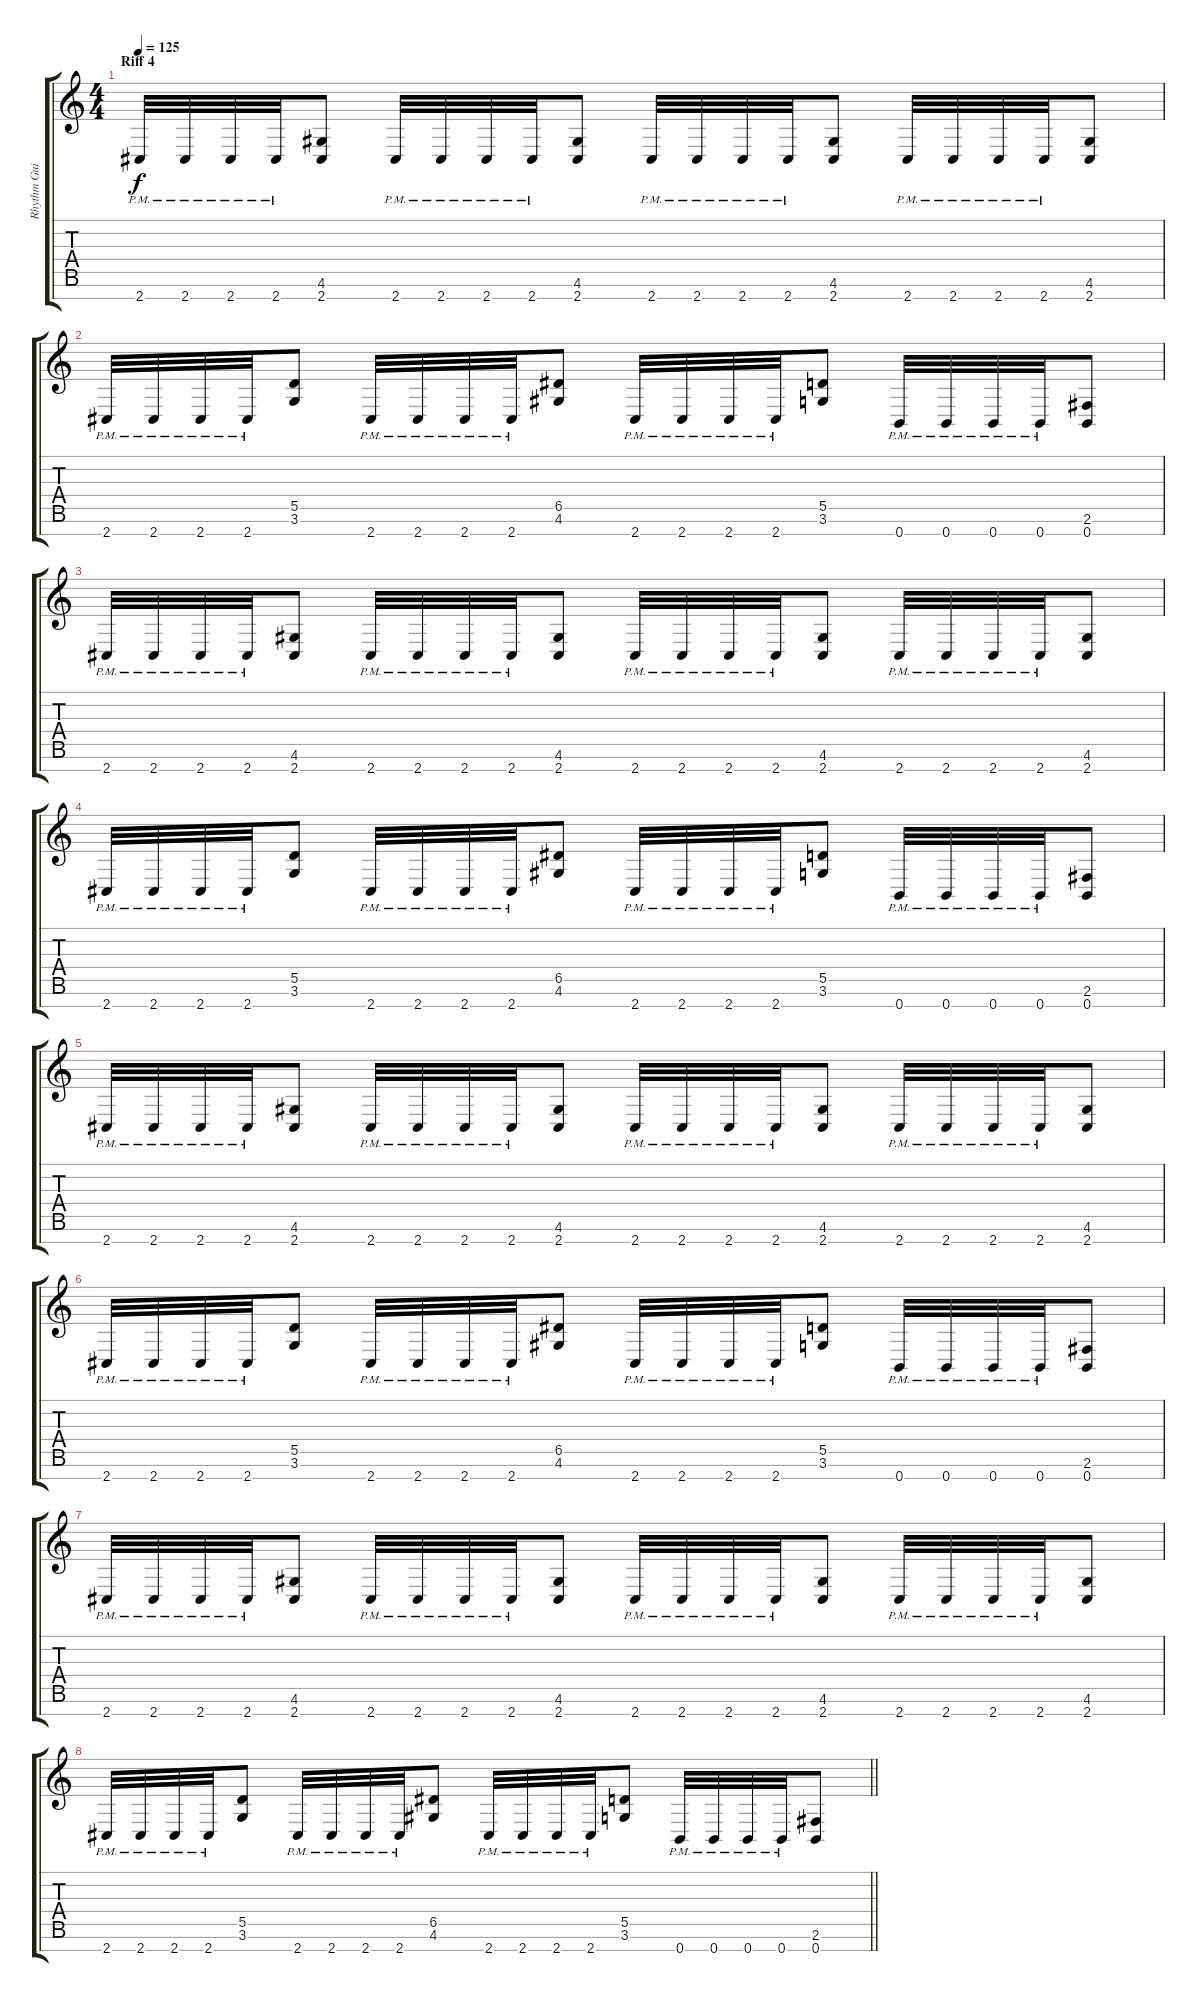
\track ("Rhythm Guitar 2" "Rhythm Gui") {instrument overdrivenguitar}
\staff {score tabs}
\tuning (E4 B3 G3 D3 A2 E2 B1) {hide}
\ts (4 4)
\section ("" "Riff 4")
\tempo 125
\clef g2
\ks c
2.7{pm}.32{dy f} 2.7{pm}.32 2.7{pm}.32 2.7{pm}.32 (4.6 2.7).8 2.7{pm}.32 2.7{pm}.32 2.7{pm}.32 2.7{pm}.32 (4.6 2.7).8 2.7{pm}.32 2.7{pm}.32 2.7{pm}.32 2.7{pm}.32 (4.6 2.7).8 2.7{pm}.32 2.7{pm}.32 2.7{pm}.32 2.7{pm}.32 (4.6 2.7).8 |
2.7{pm}.32 2.7{pm}.32 2.7{pm}.32 2.7{pm}.32 (5.5 3.6).8 2.7{pm}.32 2.7{pm}.32 2.7{pm}.32 2.7{pm}.32 (6.5 4.6).8 2.7{pm}.32 2.7{pm}.32 2.7{pm}.32 2.7{pm}.32 (5.5 3.6).8 0.7{pm}.32 0.7{pm}.32 0.7{pm}.32 0.7{pm}.32 (2.6 0.7).8 |
2.7{pm}.32 2.7{pm}.32 2.7{pm}.32 2.7{pm}.32 (4.6 2.7).8 2.7{pm}.32 2.7{pm}.32 2.7{pm}.32 2.7{pm}.32 (4.6 2.7).8 2.7{pm}.32 2.7{pm}.32 2.7{pm}.32 2.7{pm}.32 (4.6 2.7).8 2.7{pm}.32 2.7{pm}.32 2.7{pm}.32 2.7{pm}.32 (4.6 2.7).8 |
2.7{pm}.32 2.7{pm}.32 2.7{pm}.32 2.7{pm}.32 (5.5 3.6).8 2.7{pm}.32 2.7{pm}.32 2.7{pm}.32 2.7{pm}.32 (6.5 4.6).8 2.7{pm}.32 2.7{pm}.32 2.7{pm}.32 2.7{pm}.32 (5.5 3.6).8 0.7{pm}.32 0.7{pm}.32 0.7{pm}.32 0.7{pm}.32 (2.6 0.7).8 |
2.7{pm}.32 2.7{pm}.32 2.7{pm}.32 2.7{pm}.32 (4.6 2.7).8 2.7{pm}.32 2.7{pm}.32 2.7{pm}.32 2.7{pm}.32 (4.6 2.7).8 2.7{pm}.32 2.7{pm}.32 2.7{pm}.32 2.7{pm}.32 (4.6 2.7).8 2.7{pm}.32 2.7{pm}.32 2.7{pm}.32 2.7{pm}.32 (4.6 2.7).8 |
2.7{pm}.32 2.7{pm}.32 2.7{pm}.32 2.7{pm}.32 (5.5 3.6).8 2.7{pm}.32 2.7{pm}.32 2.7{pm}.32 2.7{pm}.32 (6.5 4.6).8 2.7{pm}.32 2.7{pm}.32 2.7{pm}.32 2.7{pm}.32 (5.5 3.6).8 0.7{pm}.32 0.7{pm}.32 0.7{pm}.32 0.7{pm}.32 (2.6 0.7).8 |
2.7{pm}.32 2.7{pm}.32 2.7{pm}.32 2.7{pm}.32 (4.6 2.7).8 2.7{pm}.32 2.7{pm}.32 2.7{pm}.32 2.7{pm}.32 (4.6 2.7).8 2.7{pm}.32 2.7{pm}.32 2.7{pm}.32 2.7{pm}.32 (4.6 2.7).8 2.7{pm}.32 2.7{pm}.32 2.7{pm}.32 2.7{pm}.32 (4.6 2.7).8 |
\barLineRight lightlight
2.7{pm}.32 2.7{pm}.32 2.7{pm}.32 2.7{pm}.32 (5.5 3.6).8 2.7{pm}.32 2.7{pm}.32 2.7{pm}.32 2.7{pm}.32 (6.5 4.6).8 2.7{pm}.32 2.7{pm}.32 2.7{pm}.32 2.7{pm}.32 (5.5 3.6).8 0.7{pm}.32 0.7{pm}.32 0.7{pm}.32 0.7{pm}.32 (2.6 0.7).8
